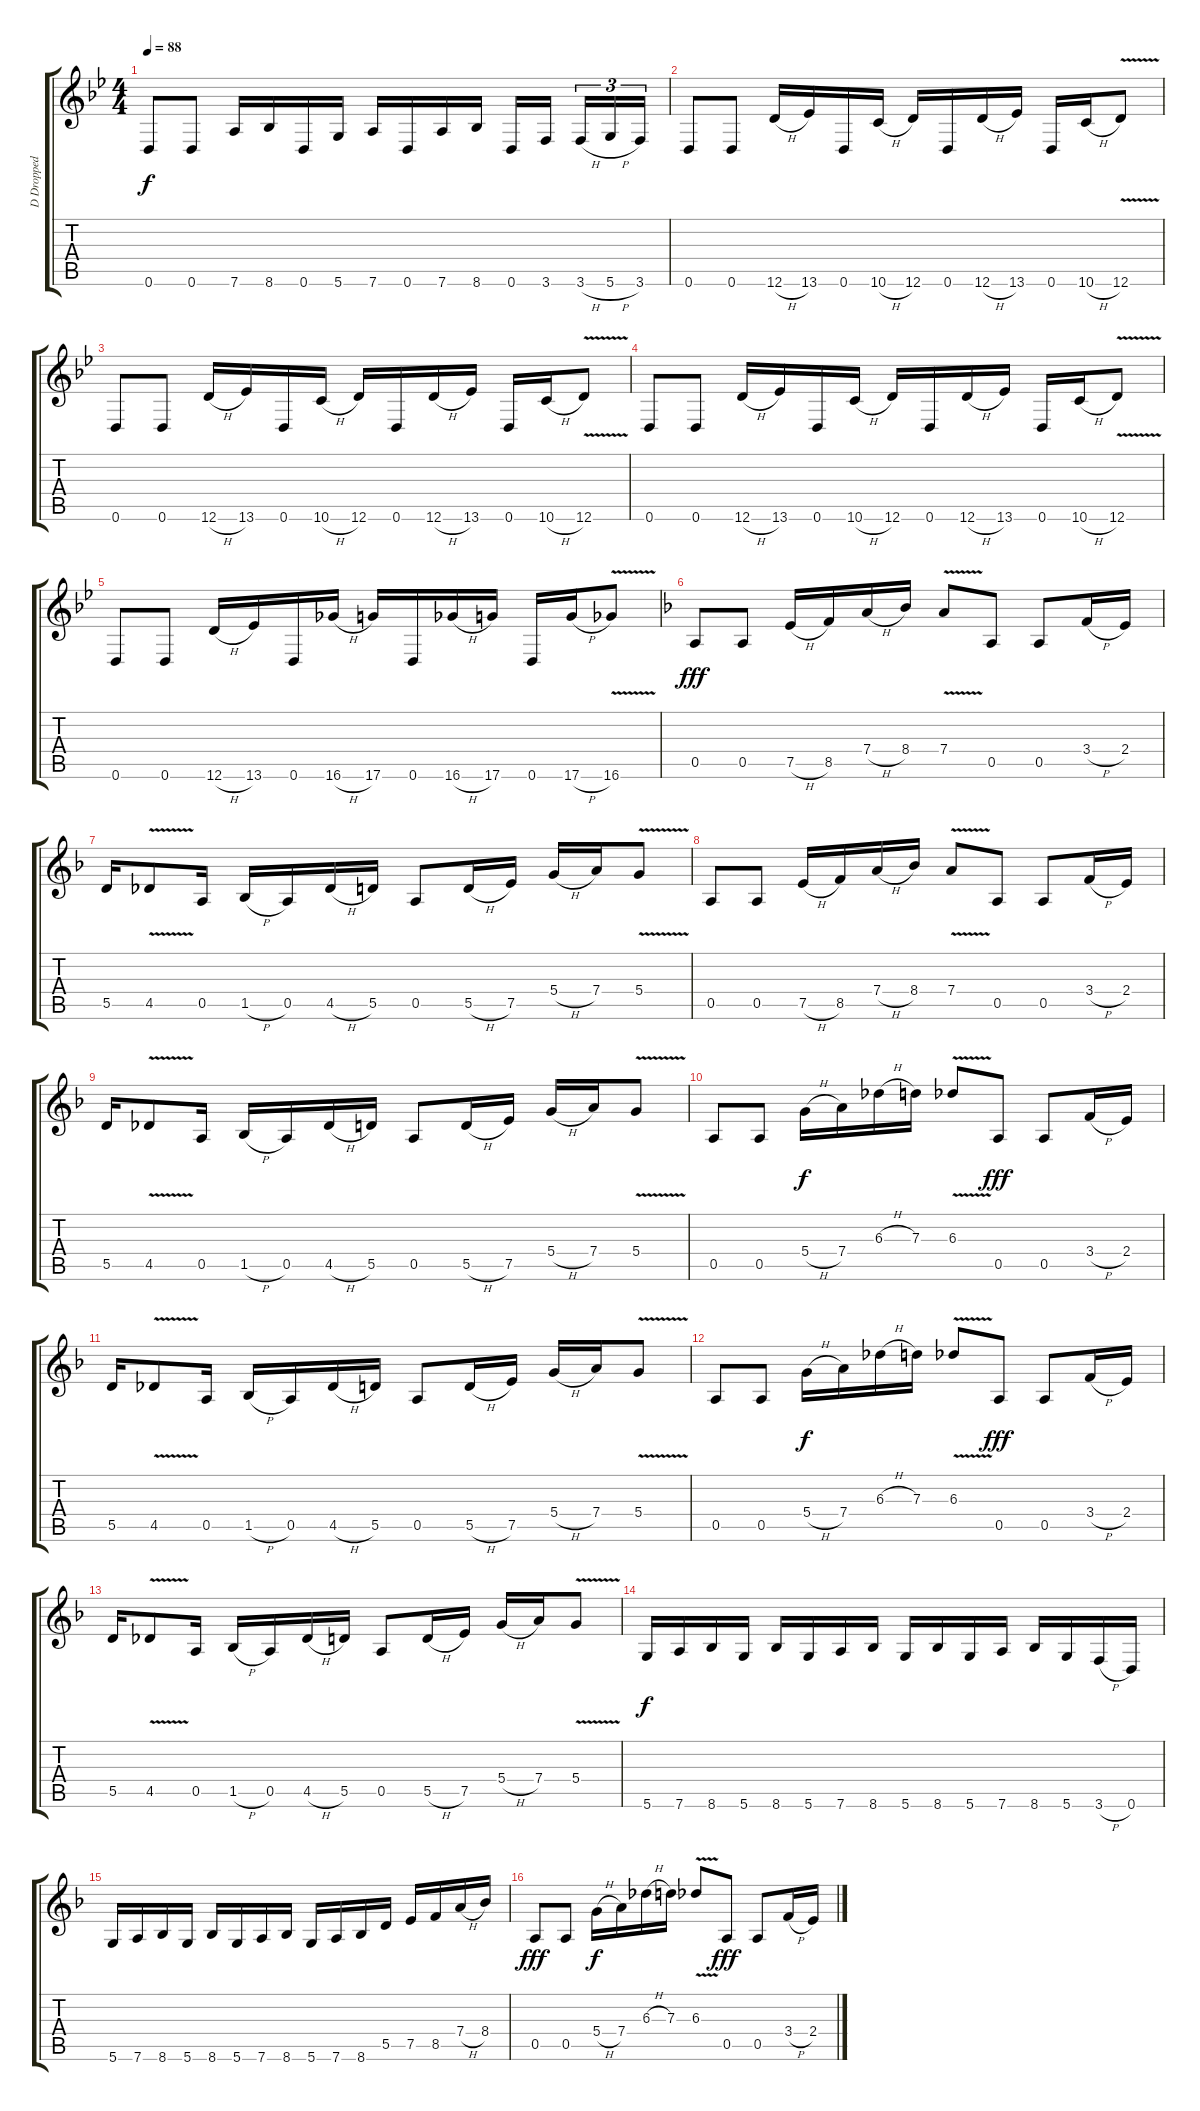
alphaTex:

\track ("D Dropped Guitar II - John Petrucci" "D Dropped ") {instrument distortionguitar}
\staff {score tabs}
\tuning (E4 B3 G3 D3 A2 D2) {hide}
\ts (4 4)
\tempo 88
\clef g2
\ks bb
0.6.8{dy f} 0.6.8 7.6.16 8.6.16 0.6.16 5.6.16 7.6.16 0.6.16 7.6.16 8.6.16 0.6.16 3.6.16{beam splitsecondary} 3.6{h}.16{tu (3 2)} 5.6{h}.16{tu (3 2)} 3.6.16{tu (3 2)} |
0.6.8 0.6.8 12.6{h}.16 13.6.16 0.6.16 10.6{h}.16 12.6.16 0.6.16 12.6{h}.16 13.6.16 0.6.16 10.6{h}.16 12.6{v}.8 |
0.6.8 0.6.8 12.6{h}.16 13.6.16 0.6.16 10.6{h}.16 12.6.16 0.6.16 12.6{h}.16 13.6.16 0.6.16 10.6{h}.16 12.6{v}.8 |
0.6.8 0.6.8 12.6{h}.16 13.6.16 0.6.16 10.6{h}.16 12.6.16 0.6.16 12.6{h}.16 13.6.16 0.6.16 10.6{h}.16 12.6{v}.8 |
0.6.8 0.6.8 12.6{h}.16 13.6.16 0.6.16 16.6{h}.16 17.6.16 0.6.16 16.6{h}.16 17.6.16 0.6.16 17.6{h}.16 16.6{v}.8 |
\ks f
0.5.8{dy fff} 0.5.8 7.5{h}.16 8.5.16 7.4{h}.16 8.4.16 7.4{v}.8 0.5.8 0.5.8 3.4{h}.16 2.4.16 |
5.5.16 4.5{v}.8 0.5.16 1.5{h}.16 0.5.16 4.5{h}.16 5.5.16 0.5.8 5.5{h}.16 7.5.16 5.4{h}.16 7.4.16 5.4{v}.8 |
0.5.8 0.5.8 7.5{h}.16 8.5.16 7.4{h}.16 8.4.16 7.4{v}.8 0.5.8 0.5.8 3.4{h}.16 2.4.16 |
5.5.16 4.5{v}.8 0.5.16 1.5{h}.16 0.5.16 4.5{h}.16 5.5.16 0.5.8 5.5{h}.16 7.5.16 5.4{h}.16 7.4.16 5.4{v}.8 |
0.5.8 0.5.8 5.4{h}.16{dy f} 7.4.16 6.3{h}.16 7.3.16 6.3{v}.8 0.5.8{dy fff} 0.5.8 3.4{h}.16 2.4.16 |
5.5.16 4.5{v}.8 0.5.16 1.5{h}.16 0.5.16 4.5{h}.16 5.5.16 0.5.8 5.5{h}.16 7.5.16 5.4{h}.16 7.4.16 5.4{v}.8 |
0.5.8 0.5.8 5.4{h}.16{dy f} 7.4.16 6.3{h}.16 7.3.16 6.3{v}.8 0.5.8{dy fff} 0.5.8 3.4{h}.16 2.4.16 |
5.5.16 4.5{v}.8 0.5.16 1.5{h}.16 0.5.16 4.5{h}.16 5.5.16 0.5.8 5.5{h}.16 7.5.16 5.4{h}.16 7.4.16 5.4{v}.8 |
5.6.16{dy f} 7.6.16 8.6.16 5.6.16 8.6.16 5.6.16 7.6.16 8.6.16 5.6.16 8.6.16 5.6.16 7.6.16 8.6.16 5.6.16 3.6{h}.16 0.6.16 |
5.6.16 7.6.16 8.6.16 5.6.16 8.6.16 5.6.16 7.6.16 8.6.16 5.6.16 7.6.16 8.6.16 5.5.16 7.5.16 8.5.16 7.4{h}.16 8.4.16 |
0.5.8{dy fff} 0.5.8 5.4{h}.16{dy f} 7.4.16 6.3{h}.16 7.3.16 6.3{v}.8 0.5.8{dy fff} 0.5.8 3.4{h}.16 2.4.16
